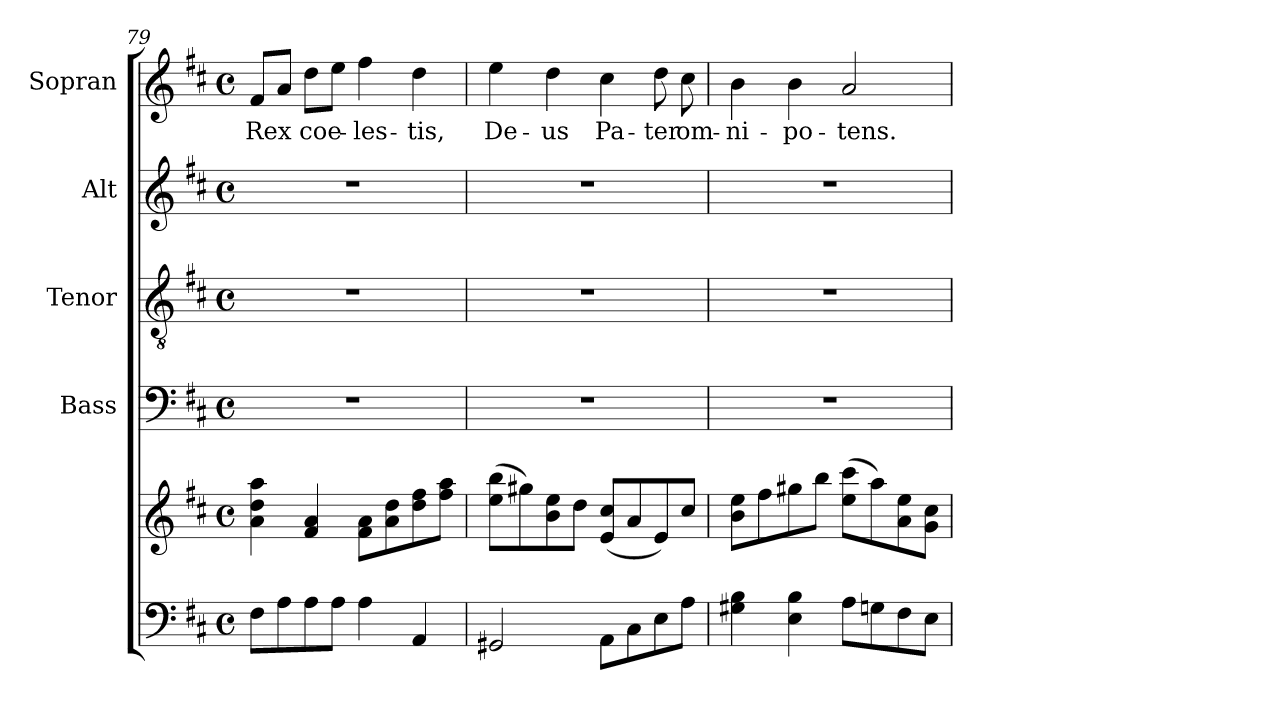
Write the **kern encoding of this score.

**kern	**kern	**kern	**kern	**kern	**kern	**text
*part5	*part5	*part4	*part3	*part2	*part1	*part1
*staff6	*staff5	*staff4	*staff3	*staff2	*staff1	*staff1
*	*	*I"Bass	*I"Tenor	*I"Alt	*I"Sopran	*
*	*	*I'B.	*I'T.	*I'A.	*I'S.	*
*clefF4	*clefG2	*clefF4	*clefGv2	*clefG2	*clefG2	*
*k[f#c#]	*k[f#c#]	*k[f#c#]	*k[f#c#]	*k[f#c#]	*k[f#c#]	*
*D:	*D:	*D:	*D:	*D:	*D:	*
*M4/4	*M4/4	*M4/4	*M4/4	*M4/4	*M4/4	*
*met(c)	*met(c)	*met(c)	*met(c)	*met(c)	*met(c)	*
=79	=79	=79	=79	=79	=79	=79
!	!	!	!	!	!	!LO:LY:b
8F#\L	4a\ 4dd\ 4aa\	1r	1r	1r	8f#/L	Rex
8A\	.	.	.	.	8a/J	.
!	!	!	!	!	!	!LO:LY:b
8A\	4f#/ 4a/	.	.	.	8dd\L	coe-
8A\J	.	.	.	.	8ee\J	.
!	!	!	!	!	!	!LO:LY:b
4A\	8f#\ 8a\L	.	.	.	4ff#\	-les-
.	8a\ 8dd\	.	.	.	.	.
!	!	!	!	!	!	!LO:LY:b
4AA/	8dd\ 8ff#\	.	.	.	4dd\	-tis,
.	8ff#\ 8aa\J	.	.	.	.	.
!!LO:LB:g=z
=80	=80	=80	=80	=80	=80	=80
!	!	!	!	!	!	!LO:LY:b
2GG#X/	(>8ee\ 8bb\L	1r	1r	1r	4ee\	De-
.	8gg#X\)	.	.	.	.	.
!	!	!	!	!	!	!LO:LY:b
.	8b\ 8ee\	.	.	.	4dd\	-us
.	8dd\J	.	.	.	.	.
!	!	!	!	!	!	!LO:LY:b
8AA\L	(<8e/ 8cc#/L	.	.	.	4cc#\	Pa-
8C#\	8a/	.	.	.	.	.
!	!	!	!	!	!	!LO:LY:b
8E\	8e/)	.	.	.	8dd\	-ter
!	!	!	!	!	!	!LO:LY:b
8A\J	8cc#/J	.	.	.	8cc#\	om-
=81	=81	=81	=81	=81	=81	=81
!	!	!	!	!	!	!LO:LY:b
4G#X\ 4B\	8b\ 8ee\L	1r	1r	1r	4b\	-ni-
.	8ff#\	.	.	.	.	.
!	!	!	!	!	!	!LO:LY:b
4E\ 4B\	8gg#X\	.	.	.	4b\	-po-
.	8bb\J	.	.	.	.	.
!	!	!	!	!	!	!LO:LY:b
8A\L	(>8ee\ 8ccc#\L	.	.	.	2a/	-tens.
8Gn\	8aa\)	.	.	.	.	.
8F#\	8a\ 8ee\	.	.	.	.	.
8E\J	8g\ 8cc#\J	.	.	.	.	.
=	=	=	=	=	=	=
*-	*-	*-	*-	*-	*-	*-
